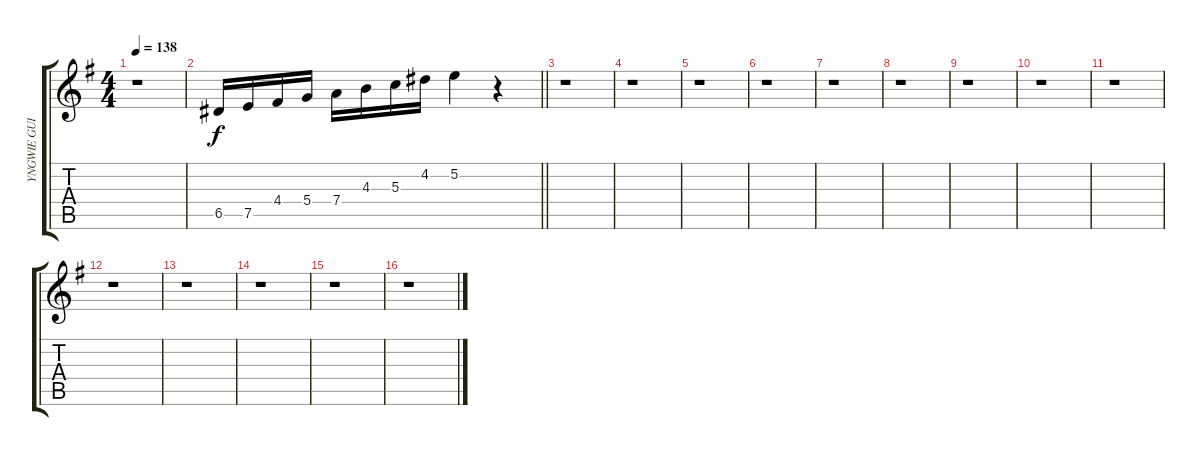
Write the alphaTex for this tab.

\track ("YNGWIE GUITAR 1" "YNGWIE GUI") {instrument acousticguitarsteel}
\staff {score tabs}
\tuning (E4 B3 G3 D3 A2 E2) {hide}
\ts (4 4)
\tempo 138
\clef g2
\ks eminor
r.1{dy f} |
\barLineRight lightlight
6.5.16 7.5.16 4.4.16 5.4.16 7.4.16 4.3.16 5.3.16 4.2.16 5.2.4 r.4 |
r.1 |
r.1 |
r.1 |
r.1 |
r.1 |
r.1 |
r.1 |
r.1 |
r.1 |
r.1 |
r.1 |
r.1 |
r.1 |
r.1
